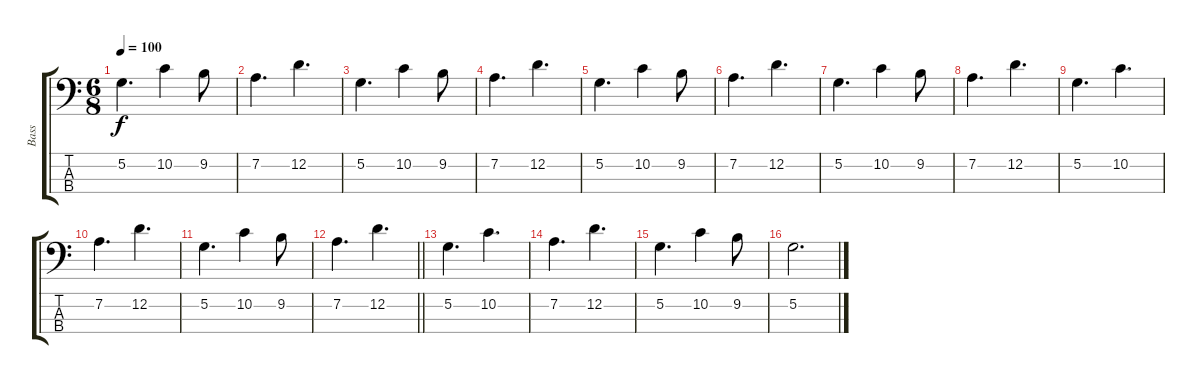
\track ("Bass" "Bass") {instrument electricbassfinger}
\staff {score tabs}
\tuning (G2 D2 A1 E1) {hide}
\ts (6 8)
\section ("" "")
\tempo 100
\clef f4
\ks c
5.2.4{d dy f} 10.2.4 9.2.8 |
7.2.4{d} 12.2.4{d} |
5.2.4{d} 10.2.4 9.2.8 |
7.2.4{d} 12.2.4{d} |
5.2.4{d} 10.2.4 9.2.8 |
7.2.4{d} 12.2.4{d} |
5.2.4{d} 10.2.4 9.2.8 |
7.2.4{d} 12.2.4{d} |
5.2.4{d} 10.2.4{d} |
7.2.4{d} 12.2.4{d} |
5.2.4{d} 10.2.4 9.2.8 |
\barLineRight lightlight
7.2.4{d} 12.2.4{d} |
5.2.4{d} 10.2.4{d} |
7.2.4{d} 12.2.4{d} |
5.2.4{d} 10.2.4 9.2.8 |
5.2.2{d}
